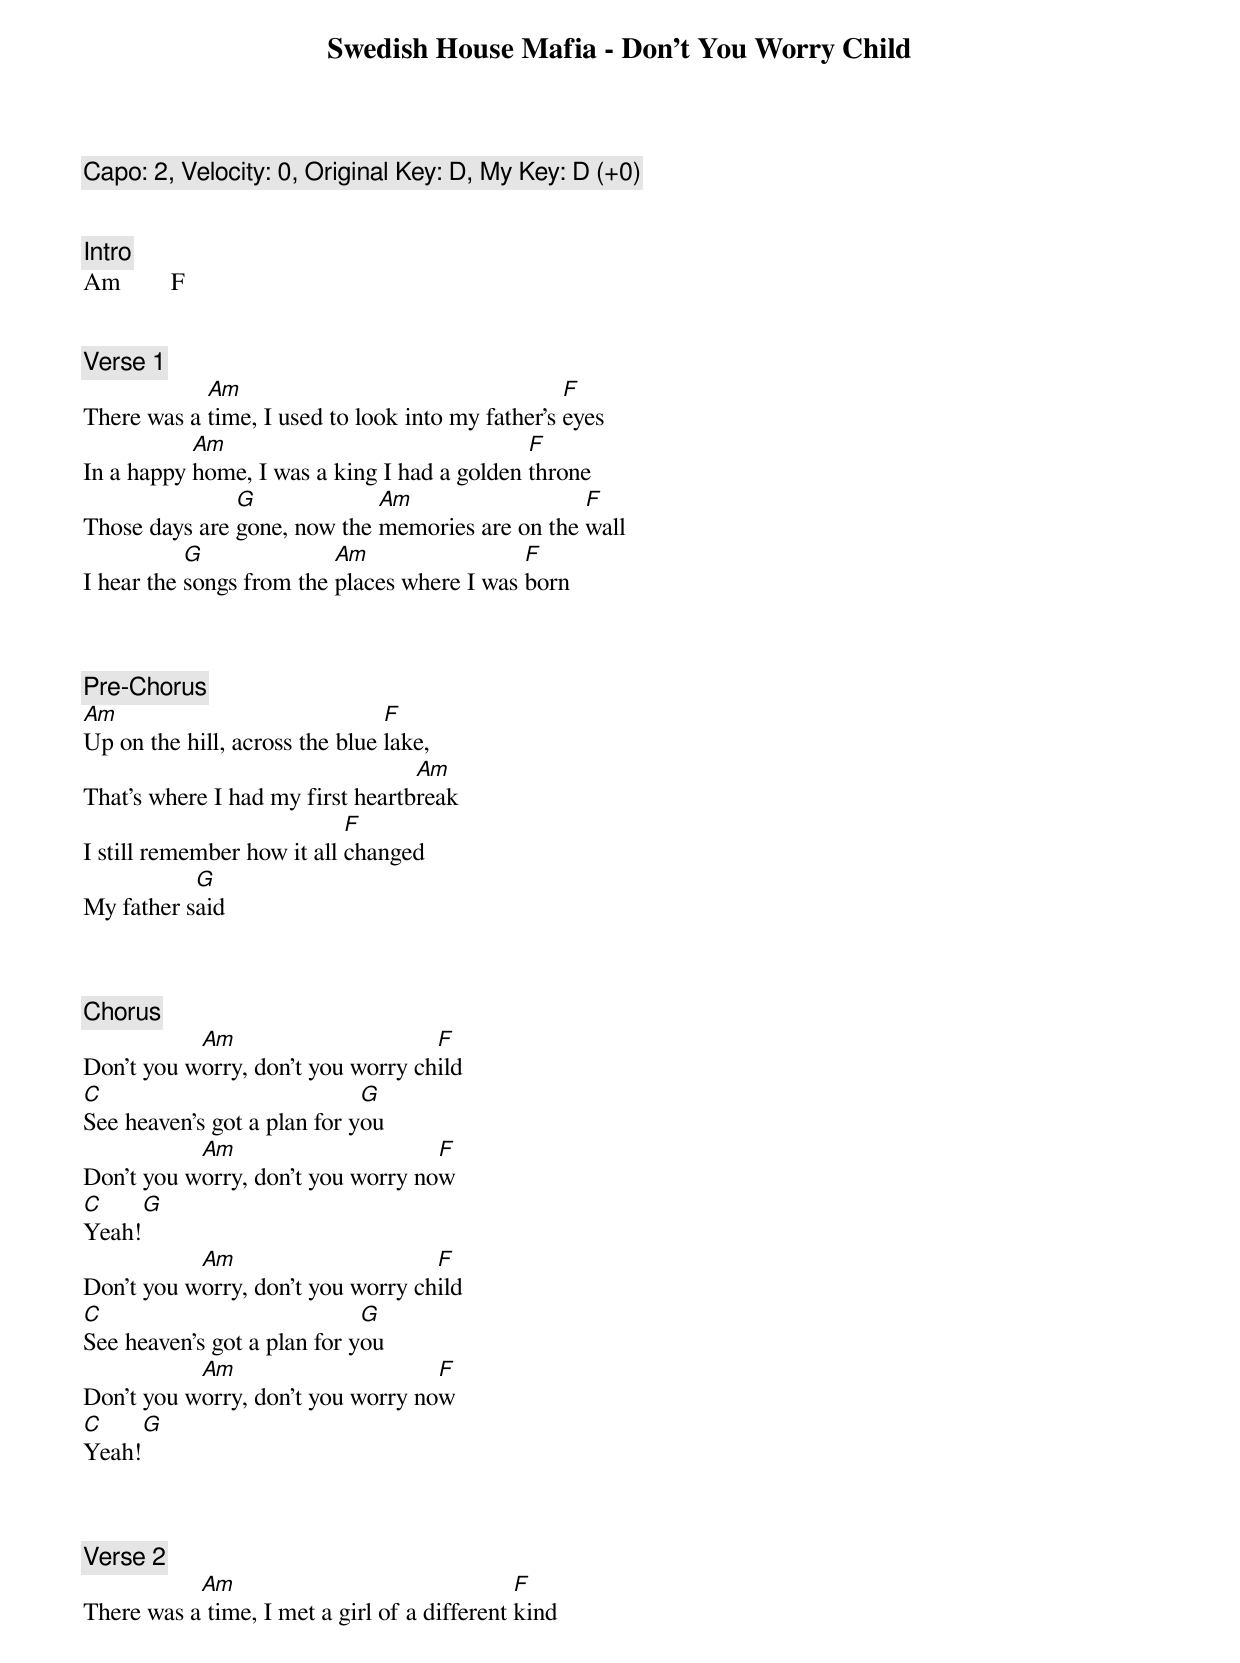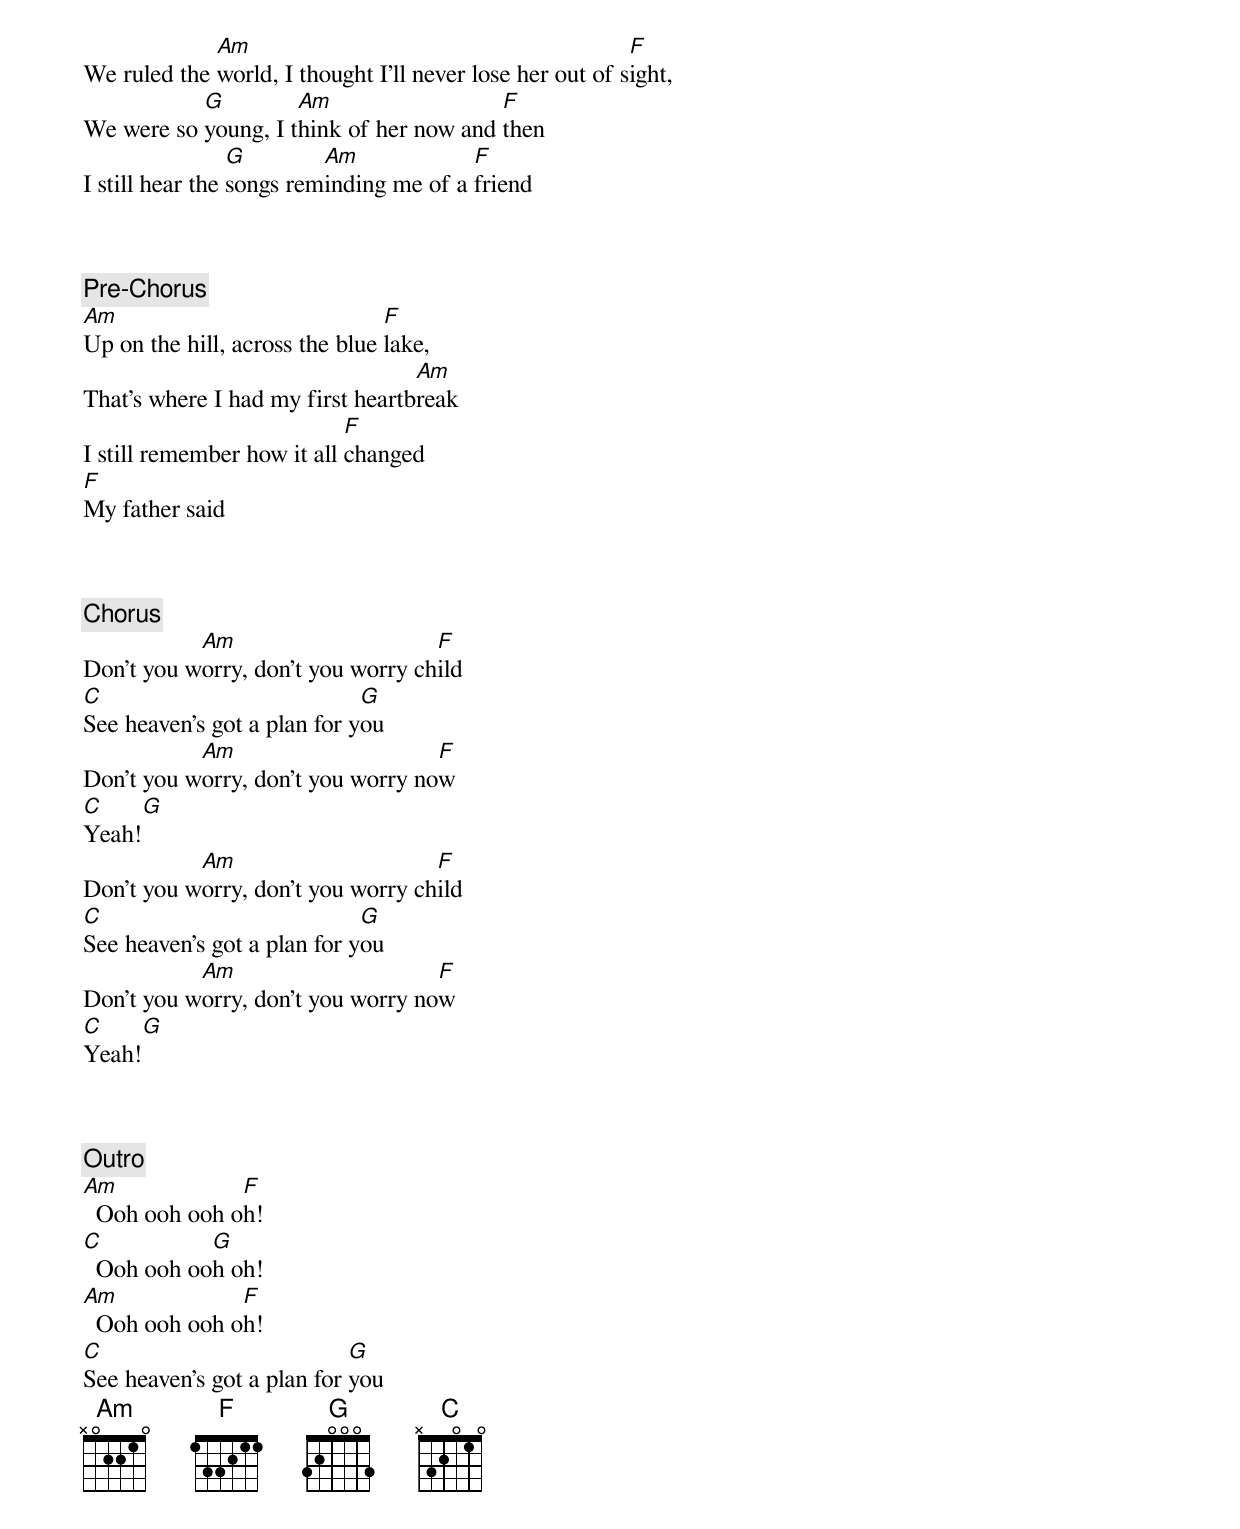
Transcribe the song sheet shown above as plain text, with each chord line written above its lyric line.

Swedish House Mafia - Don't You Worry Child

Capo: 2, Velocity: 0, Original Key: D, My Key: D (+0)


[Intro]
Am        F


[Verse 1]
            Am                                    F
There was a time, I used to look into my father's eyes
           Am                                F
In a happy home, I was a king I had a golden throne
               G             Am                  F
Those days are gone, now the memories are on the wall
           G              Am                 F
I hear the songs from the places where I was born



[Pre-Chorus]
Am                              F
Up on the hill, across the blue lake,
                                  Am
That's where I had my first heartbreak
                            F
I still remember how it all changed
           G
My father said



[Chorus]
           Am                      F
Don't you worry, don't you worry child
C                            G
See heaven's got a plan for you
           Am                      F
Don't you worry, don't you worry now
C                            G
Yeah!
           Am                      F
Don't you worry, don't you worry child
C                            G
See heaven's got a plan for you
           Am                      F
Don't you worry, don't you worry now
C                            G
Yeah!



[Verse 2]
           Am                                 F
There was a time, I met a girl of a different kind
             Am                                           F
We ruled the world, I thought I'll never lose her out of sight,
           G         Am                  F
We were so young, I think of her now and then
                 G        Am             F
I still hear the songs reminding me of a friend



[Pre-Chorus]
Am                              F
Up on the hill, across the blue lake,
                                  Am
That's where I had my first heartbreak
                            F
I still remember how it all changed
F
My father said



[Chorus]
           Am                      F
Don't you worry, don't you worry child
C                            G
See heaven's got a plan for you
           Am                      F
Don't you worry, don't you worry now
C                            G
Yeah!
           Am                      F
Don't you worry, don't you worry child
C                            G
See heaven's got a plan for you
           Am                      F
Don't you worry, don't you worry now
C                            G
Yeah!



[Outro]
Am             F
  Ooh ooh ooh oh!
C           G
  Ooh ooh ooh oh!
Am             F
  Ooh ooh ooh oh!
C                           G
See heaven's got a plan for you
